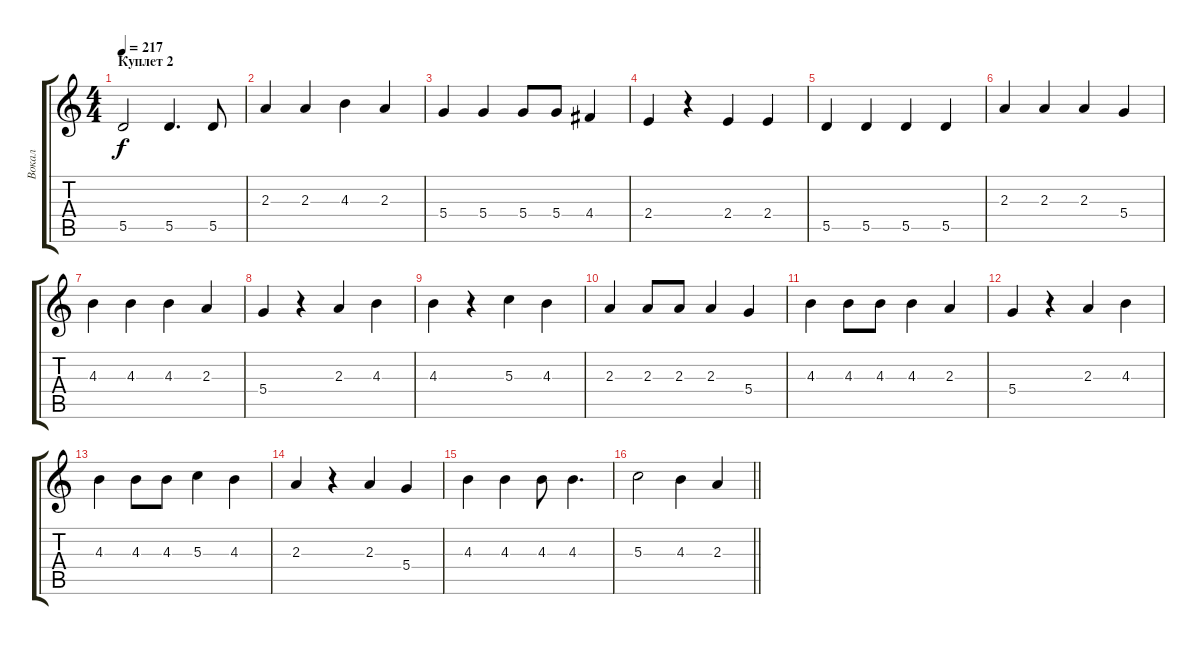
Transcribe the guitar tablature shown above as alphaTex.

\track ("Вокал" "Вокал") {instrument overdrivenguitar}
\staff {score tabs}
\tuning (E4 B3 G3 D3 A2 E2) {hide}
\ts (4 4)
\section ("" "Куплет 2")
\tempo 217
\clef g2
\ks c
5.5.2{dy f} 5.5.4{d} 5.5.8 |
2.3.4 2.3.4 4.3.4 2.3.4 |
5.4.4 5.4.4 5.4.8 5.4.8 4.4.4 |
2.4.4 r.4 2.4.4 2.4.4 |
5.5.4 5.5.4 5.5.4 5.5.4 |
2.3.4 2.3.4 2.3.4 5.4.4 |
4.3.4 4.3.4 4.3.4 2.3.4 |
5.4.4 r.4 2.3.4 4.3.4 |
4.3.4 r.4 5.3.4 4.3.4 |
2.3.4 2.3.8 2.3.8 2.3.4 5.4.4 |
4.3.4 4.3.8 4.3.8 4.3.4 2.3.4 |
5.4.4 r.4 2.3.4 4.3.4 |
4.3.4 4.3.8 4.3.8 5.3.4 4.3.4 |
2.3.4 r.4 2.3.4 5.4.4 |
4.3.4 4.3.4 4.3.8 4.3.4{d} |
\barLineRight lightlight
5.3.2 4.3.4 2.3.4
